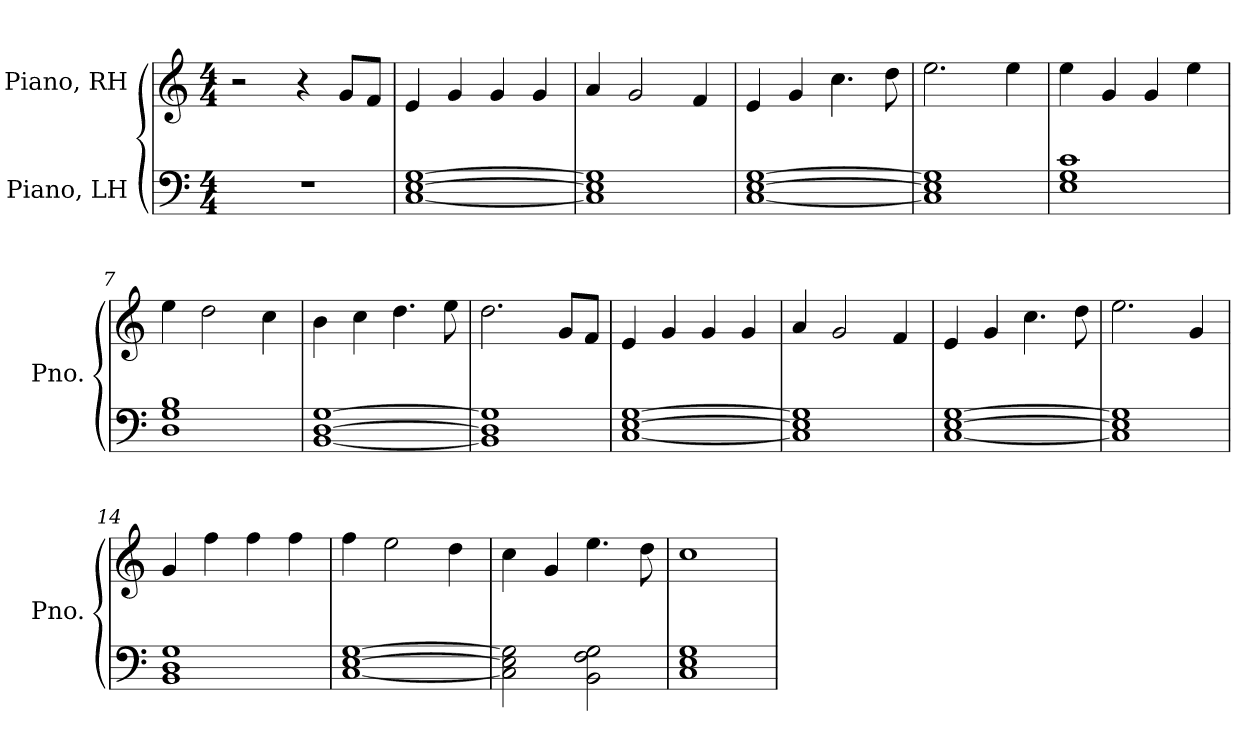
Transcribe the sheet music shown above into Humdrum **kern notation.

**kern	**kern
*part2	*part1
*staff2	*staff1
*I"Piano, LH	*I"Piano, RH
*I'Pno.	*I'Pno.
*clefF4	*clefG2
*k[]	*k[]
*M4/4	*M4/4
*MM170	*MM170
=1	=1
1r	2r
.	4r
.	8g/L
.	8f/J
=2	=2
[1C [1E [1G	4e/
.	4g/
.	4g/
.	4g/
=3	=3
1C] 1E] 1G]	4a/
.	2g/
.	4f/
=4	=4
[1C [1E [1G	4e/
.	4g/
.	4.cc\
.	8dd\
=5	=5
1C] 1E] 1G]	2.ee\
.	4ee\
=6	=6
1E 1G 1c	4ee\
.	4g/
.	4g/
.	4ee\
=7	=7
1D 1G 1B	4ee\
.	2dd\
.	4cc\
=8	=8
[1BB [1D [1G	4b\
.	4cc\
.	4.dd\
.	8ee\
!!LO:LB:g=z
=9	=9
1BB] 1D] 1G]	2.dd\
.	8g/L
.	8f/J
=10	=10
[1C [1E [1G	4e/
.	4g/
.	4g/
.	4g/
=11	=11
1C] 1E] 1G]	4a/
.	2g/
.	4f/
=12	=12
[1C [1E [1G	4e/
.	4g/
.	4.cc\
.	8dd\
=13	=13
1C] 1E] 1G]	2.ee\
.	4g/
=14	=14
1BB 1D 1G	4g/
.	4ff\
.	4ff\
.	4ff\
=15	=15
[1C [1E [1G	4ff\
.	2ee\
.	4dd\
=16	=16
2C\] 2E\] 2G\]	4cc\
.	4g/
2BB\ 2F\ 2G\	4.ee\
.	8dd\
=17	=17
1C 1E 1G	1cc
=	=
*-	*-
